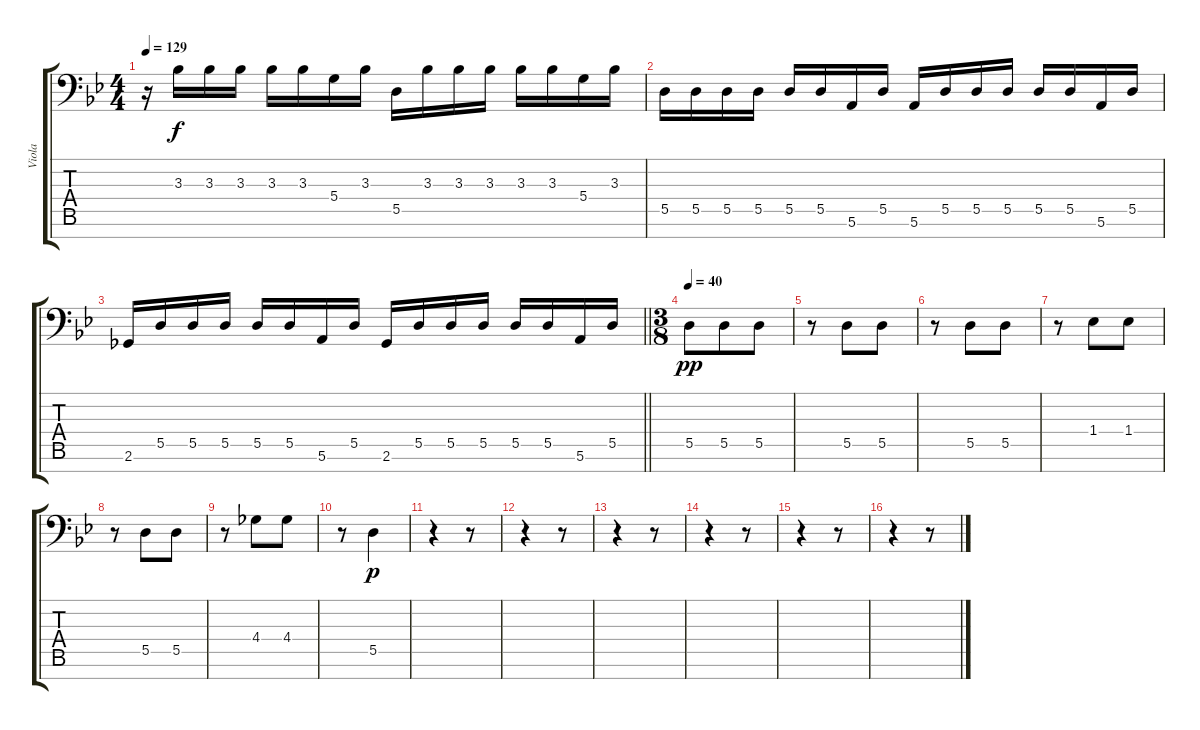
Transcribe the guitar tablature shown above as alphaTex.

\track ("Viola" "Viola") {instrument viola}
\staff {score tabs}
\tuning (E4 B3 G3 D3 A2 E2 A1) {hide}
\ts (4 4)
\tempo 129
\clef f4
\ks bb
r.16{dy pp} 3.3.16{dy f} 3.3.16 3.3.16 3.3.16 3.3.16 5.4.16 3.3.16 5.5.16 3.3.16 3.3.16 3.3.16 3.3.16 3.3.16 5.4.16 3.3.16 |
5.5.16 5.5.16 5.5.16 5.5.16 5.5.16 5.5.16 5.6.16 5.5.16 5.6.16 5.5.16 5.5.16 5.5.16 5.5.16 5.5.16 5.6.16 5.5.16 |
\barLineRight lightlight
2.6.16 5.5.16 5.5.16 5.5.16 5.5.16 5.5.16 5.6.16 5.5.16 2.6.16 5.5.16 5.5.16 5.5.16 5.5.16 5.5.16 5.6.16 5.5.16 |
\ts (3 8)
\tempo 40
5.5.8{dy pp} 5.5.8 5.5.8 |
r.8 5.5.8 5.5.8 |
r.8 5.5.8 5.5.8 |
r.8 1.4.8 1.4.8 |
r.8 5.5.8 5.5.8 |
r.8 4.4.8 4.4.8 |
r.8 5.5.4{dy p} |
r.4 r.8 |
r.4 r.8 |
r.4 r.8 |
r.4 r.8 |
r.4 r.8 |
r.4 r.8
